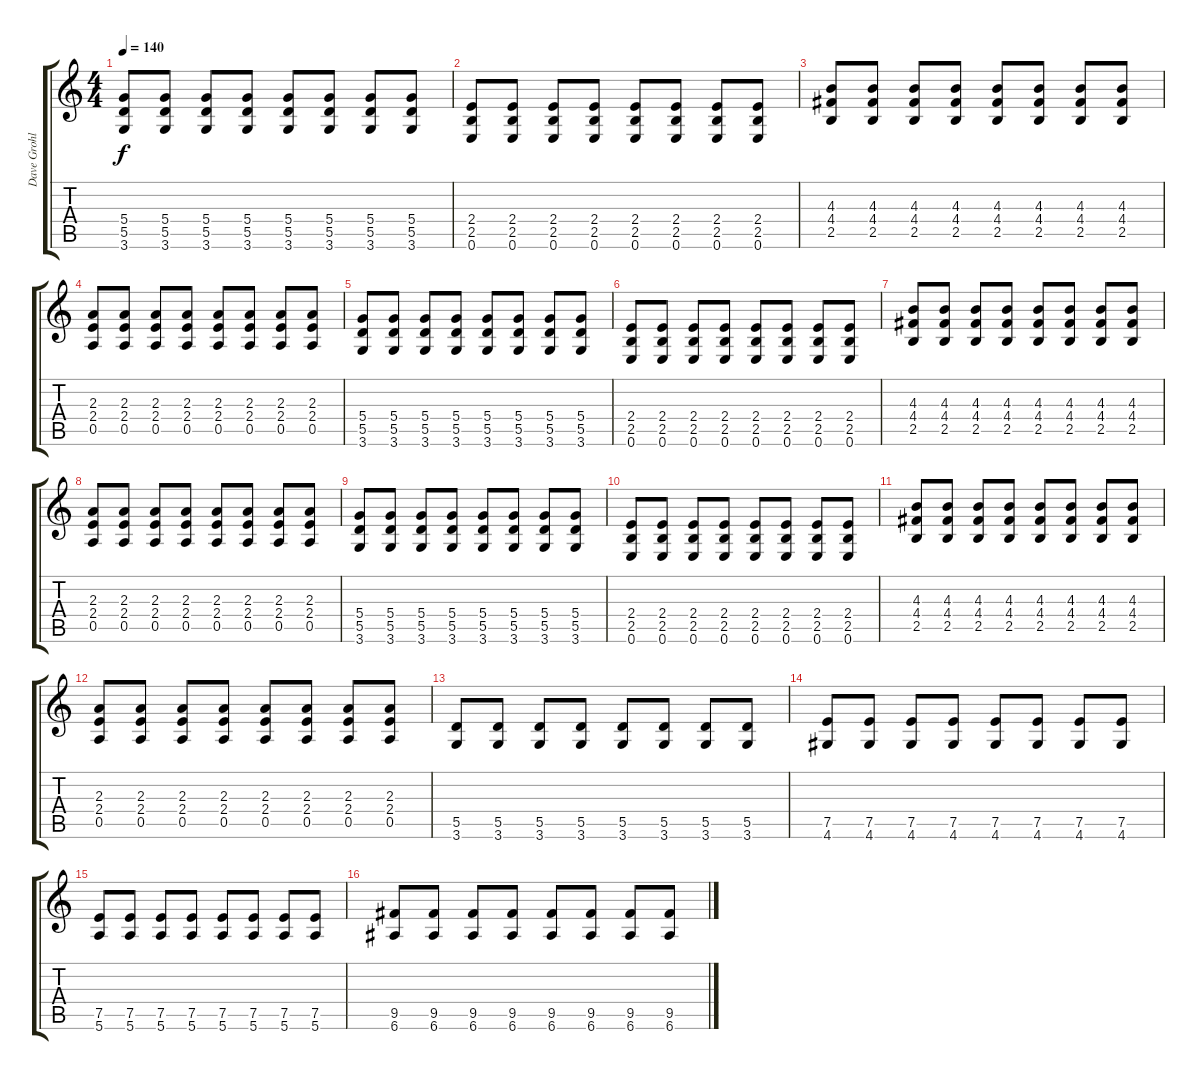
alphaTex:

\track ("Dave Grohl (Rítmica)" "Dave Grohl") {instrument distortionguitar}
\staff {score tabs}
\tuning (E4 B3 G3 D3 A2 E2) {hide}
\ts (4 4)
\tempo 140
\clef g2
\ks c
(5.4 5.5 3.6).8{dy f} (5.4 5.5 3.6).8 (5.4 5.5 3.6).8 (5.4 5.5 3.6).8 (5.4 5.5 3.6).8 (5.4 5.5 3.6).8 (5.4 5.5 3.6).8 (5.4 5.5 3.6).8 |
(2.4 2.5 0.6).8 (2.4 2.5 0.6).8 (2.4 2.5 0.6).8 (2.4 2.5 0.6).8 (2.4 2.5 0.6).8 (2.4 2.5 0.6).8 (2.4 2.5 0.6).8 (2.4 2.5 0.6).8 |
(4.3 4.4 2.5).8 (4.3 4.4 2.5).8 (4.3 4.4 2.5).8 (4.3 4.4 2.5).8 (4.3 4.4 2.5).8 (4.3 4.4 2.5).8 (4.3 4.4 2.5).8 (4.3 4.4 2.5).8 |
(2.3 2.4 0.5).8 (2.3 2.4 0.5).8 (2.3 2.4 0.5).8 (2.3 2.4 0.5).8 (2.3 2.4 0.5).8 (2.3 2.4 0.5).8 (2.3 2.4 0.5).8 (2.3 2.4 0.5).8 |
(5.4 5.5 3.6).8 (5.4 5.5 3.6).8 (5.4 5.5 3.6).8 (5.4 5.5 3.6).8 (5.4 5.5 3.6).8 (5.4 5.5 3.6).8 (5.4 5.5 3.6).8 (5.4 5.5 3.6).8 |
(2.4 2.5 0.6).8 (2.4 2.5 0.6).8 (2.4 2.5 0.6).8 (2.4 2.5 0.6).8 (2.4 2.5 0.6).8 (2.4 2.5 0.6).8 (2.4 2.5 0.6).8 (2.4 2.5 0.6).8 |
(4.3 4.4 2.5).8 (4.3 4.4 2.5).8 (4.3 4.4 2.5).8 (4.3 4.4 2.5).8 (4.3 4.4 2.5).8 (4.3 4.4 2.5).8 (4.3 4.4 2.5).8 (4.3 4.4 2.5).8 |
(2.3 2.4 0.5).8 (2.3 2.4 0.5).8 (2.3 2.4 0.5).8 (2.3 2.4 0.5).8 (2.3 2.4 0.5).8 (2.3 2.4 0.5).8 (2.3 2.4 0.5).8 (2.3 2.4 0.5).8 |
(5.4 5.5 3.6).8 (5.4 5.5 3.6).8 (5.4 5.5 3.6).8 (5.4 5.5 3.6).8 (5.4 5.5 3.6).8 (5.4 5.5 3.6).8 (5.4 5.5 3.6).8 (5.4 5.5 3.6).8 |
(2.4 2.5 0.6).8 (2.4 2.5 0.6).8 (2.4 2.5 0.6).8 (2.4 2.5 0.6).8 (2.4 2.5 0.6).8 (2.4 2.5 0.6).8 (2.4 2.5 0.6).8 (2.4 2.5 0.6).8 |
(4.3 4.4 2.5).8 (4.3 4.4 2.5).8 (4.3 4.4 2.5).8 (4.3 4.4 2.5).8 (4.3 4.4 2.5).8 (4.3 4.4 2.5).8 (4.3 4.4 2.5).8 (4.3 4.4 2.5).8 |
(2.3 2.4 0.5).8 (2.3 2.4 0.5).8 (2.3 2.4 0.5).8 (2.3 2.4 0.5).8 (2.3 2.4 0.5).8 (2.3 2.4 0.5).8 (2.3 2.4 0.5).8 (2.3 2.4 0.5).8 |
(5.5 3.6).8 (5.5 3.6).8 (5.5 3.6).8 (5.5 3.6).8 (5.5 3.6).8 (5.5 3.6).8 (5.5 3.6).8 (5.5 3.6).8 |
(7.5 4.6).8 (7.5 4.6).8 (7.5 4.6).8 (7.5 4.6).8 (7.5 4.6).8 (7.5 4.6).8 (7.5 4.6).8 (7.5 4.6).8 |
(7.5 5.6).8 (7.5 5.6).8 (7.5 5.6).8 (7.5 5.6).8 (7.5 5.6).8 (7.5 5.6).8 (7.5 5.6).8 (7.5 5.6).8 |
(9.5 6.6).8 (9.5 6.6).8 (9.5 6.6).8 (9.5 6.6).8 (9.5 6.6).8 (9.5 6.6).8 (9.5 6.6).8 (9.5 6.6).8
